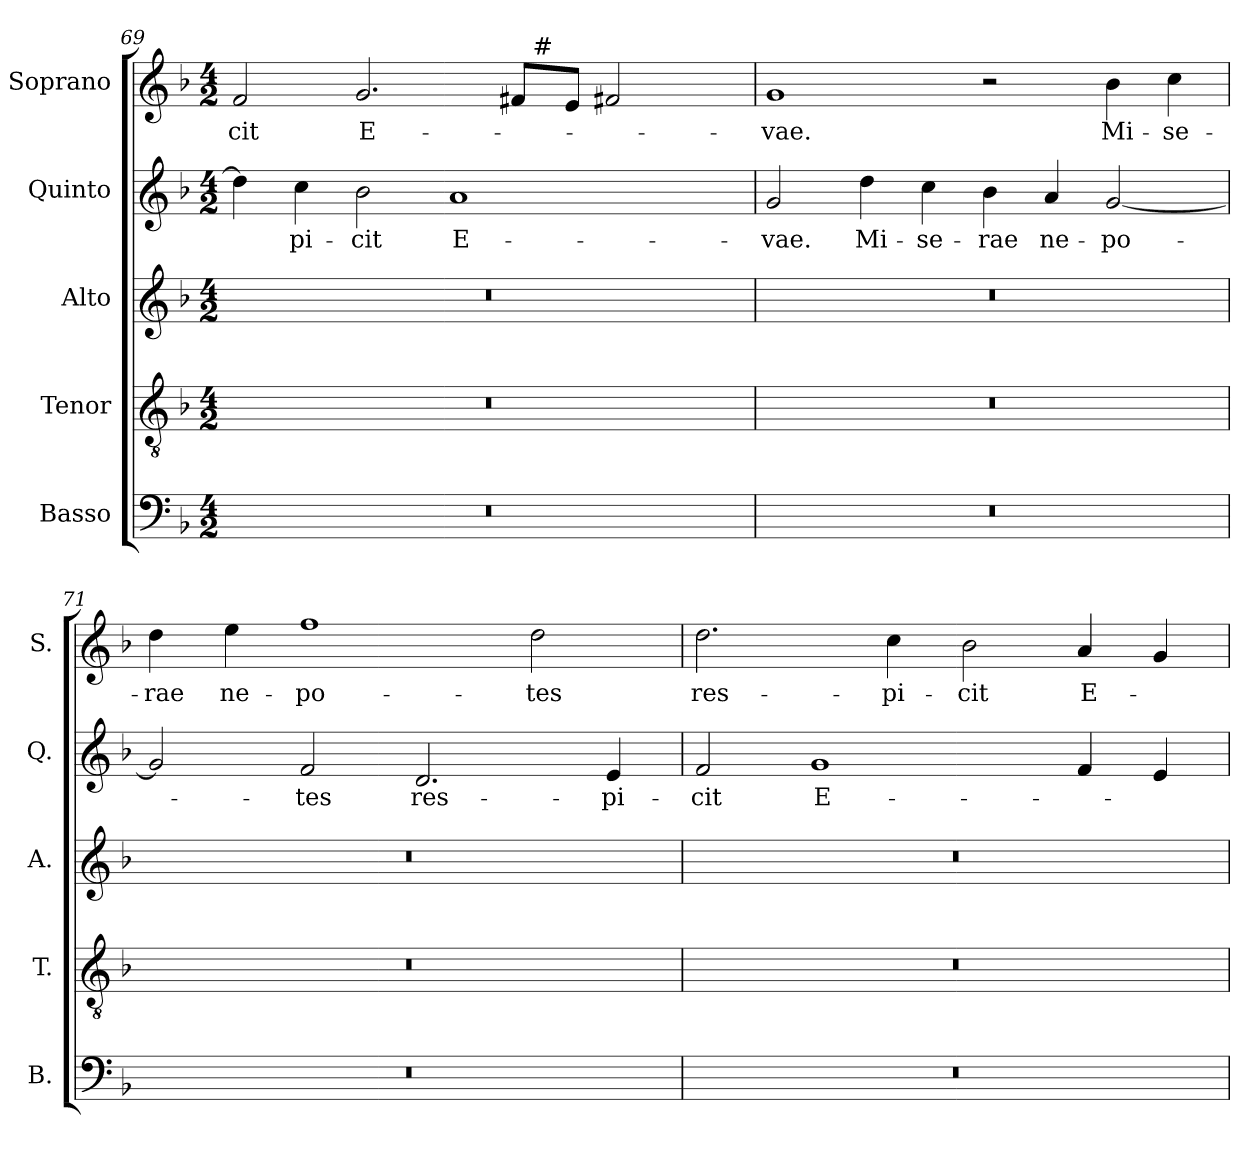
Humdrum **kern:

**kern	**kern	**kern	**kern	**text	**kern	**text
*part5	*part4	*part3	*part2	*part2	*part1	*part1
*staff5	*staff4	*staff3	*staff2	*staff2	*staff1	*staff1
*I"Basso	*I"Tenor	*I"Alto	*I"Quinto	*	*I"Soprano	*
*I'B.	*I'T.	*I'A.	*I'Q.	*	*I'S.	*
*clefF4	*clefGv2	*clefG2	*clefG2	*	*clefG2	*
*	*ITrd7c12	*	*	*	*	*
*k[b-]	*k[b-]	*k[b-]	*k[b-]	*	*k[b-]	*
*F:	*F:	*F:	*F:	*	*F:	*
*M4/2	*M4/2	*M4/2	*M4/2	*	*M4/2	*
=69	=69	=69	=69	=69	=69	=69
!LO:N:vis=1	!LO:N:vis=1	!LO:N:vis=1	!	!	!	!
!	!	!	!	!	!	!LO:LY:b:color=#000000
*	*	*	*	*	*^	*
0r	0r	0r	4ddi\]	.	2fi/	1ryy	-cit
!	!	!	!	!LO:LY:b:color=#000000	!	!	!
.	.	.	4cci\	-pi-	.	.	.
!	!	!	!	!LO:LY:b:color=#000000	!	!	!
!	!	!	!	!	!	!	!LO:LY:b:color=#000000
.	.	.	2b-i\	-cit	2.gi/	.	E-
!	!	!	!	!LO:LY:b:color=#000000	!	!	!
.	.	.	1ai	E-	.	4ryy	.
.	.	.	.	.	8f#i/L	32ryy	.
.	.	.	.	.	.	256ryy	.
!	!	!	!	!	!	!LO:TX:a:t=#	!
.	.	.	.	.	.	2ryy	.
.	.	.	.	.	8ei/J	.	.
.	.	.	.	.	2f#Xi/	.	.
.	.	.	.	.	.	8ryy	.
.	.	.	.	.	.	16ryy	.
.	.	.	.	.	.	64..ryy	.
=70	=70	=70	=70	=70	=70	=70	=70
!LO:N:vis=1	!LO:N:vis=1	!LO:N:vis=1	!	!	!	!	!
*	*	*	*	*	*v	*v	*
*	*	*	*	*	*^	*
!	!	!	!	!LO:LY:b:color=#000000	!	!	!
*	*	*	*	*	*v	*v	*
*	*	*	*	*	*^	*
!	!	!	!	!	!	!	!LO:LY:b:color=#000000
*	*	*	*	*	*v	*v	*
0r	0r	0r	2gi/	-vae.	1gi	-vae.
!	!	!	!	!LO:LY:b:color=#000000	!	!
.	.	.	4ddi\	Mi-	.	.
!	!	!	!	!LO:LY:b:color=#000000	!	!
.	.	.	4cci\	-se-	.	.
!	!	!	!	!LO:LY:b:color=#000000	!	!
.	.	.	4b-i\	-rae	2r	.
!	!	!	!	!LO:LY:b:color=#000000	!	!
.	.	.	4ai/	ne-	.	.
!	!	!	!	!LO:LY:b:color=#000000	!	!
!	!	!	!	!	!	!LO:LY:b:color=#000000
.	.	.	[2gi/	-po-	4b-i\	Mi-
!	!	!	!	!	!	!LO:LY:b:color=#000000
.	.	.	.	.	4cci\	-se-
!!LO:PB:g=z
=71	=71	=71	=71	=71	=71	=71
!LO:N:vis=1	!LO:N:vis=1	!LO:N:vis=1	!	!	!	!
!	!	!	!	!	!	!LO:LY:b:color=#000000
0r	0r	0r	2gi/]	.	4ddi\	-rae
!	!	!	!	!	!	!LO:LY:b:color=#000000
.	.	.	.	.	4eei\	ne-
!	!	!	!	!LO:LY:b:color=#000000	!	!
!	!	!	!	!	!	!LO:LY:b:color=#000000
.	.	.	2fi/	-tes	1ffi	-po-
!	!	!	!	!LO:LY:b:color=#000000	!	!
.	.	.	2.di/	res-	.	.
!	!	!	!	!	!	!LO:LY:b:color=#000000
.	.	.	.	.	2ddi\	-tes
!	!	!	!	!LO:LY:b:color=#000000	!	!
.	.	.	4ei/	-pi-	.	.
=72	=72	=72	=72	=72	=72	=72
!LO:N:vis=1	!LO:N:vis=1	!LO:N:vis=1	!	!	!	!
!	!	!	!	!LO:LY:b:color=#000000	!	!
!	!	!	!	!	!	!LO:LY:b:color=#000000
0r	0r	0r	2fi/	-cit	2.ddi\	res-
!	!	!	!	!LO:LY:b:color=#000000	!	!
.	.	.	1gi	E-	.	.
!	!	!	!	!	!	!LO:LY:b:color=#000000
.	.	.	.	.	4cci\	-pi-
!	!	!	!	!	!	!LO:LY:b:color=#000000
.	.	.	.	.	2b-i\	-cit
!	!	!	!	!	!	!LO:LY:b:color=#000000
.	.	.	4fi/	.	4ai/	E-
.	.	.	4ei/	.	4gi/	.
=	=	=	=	=	=	=
*-	*-	*-	*-	*-	*-	*-
